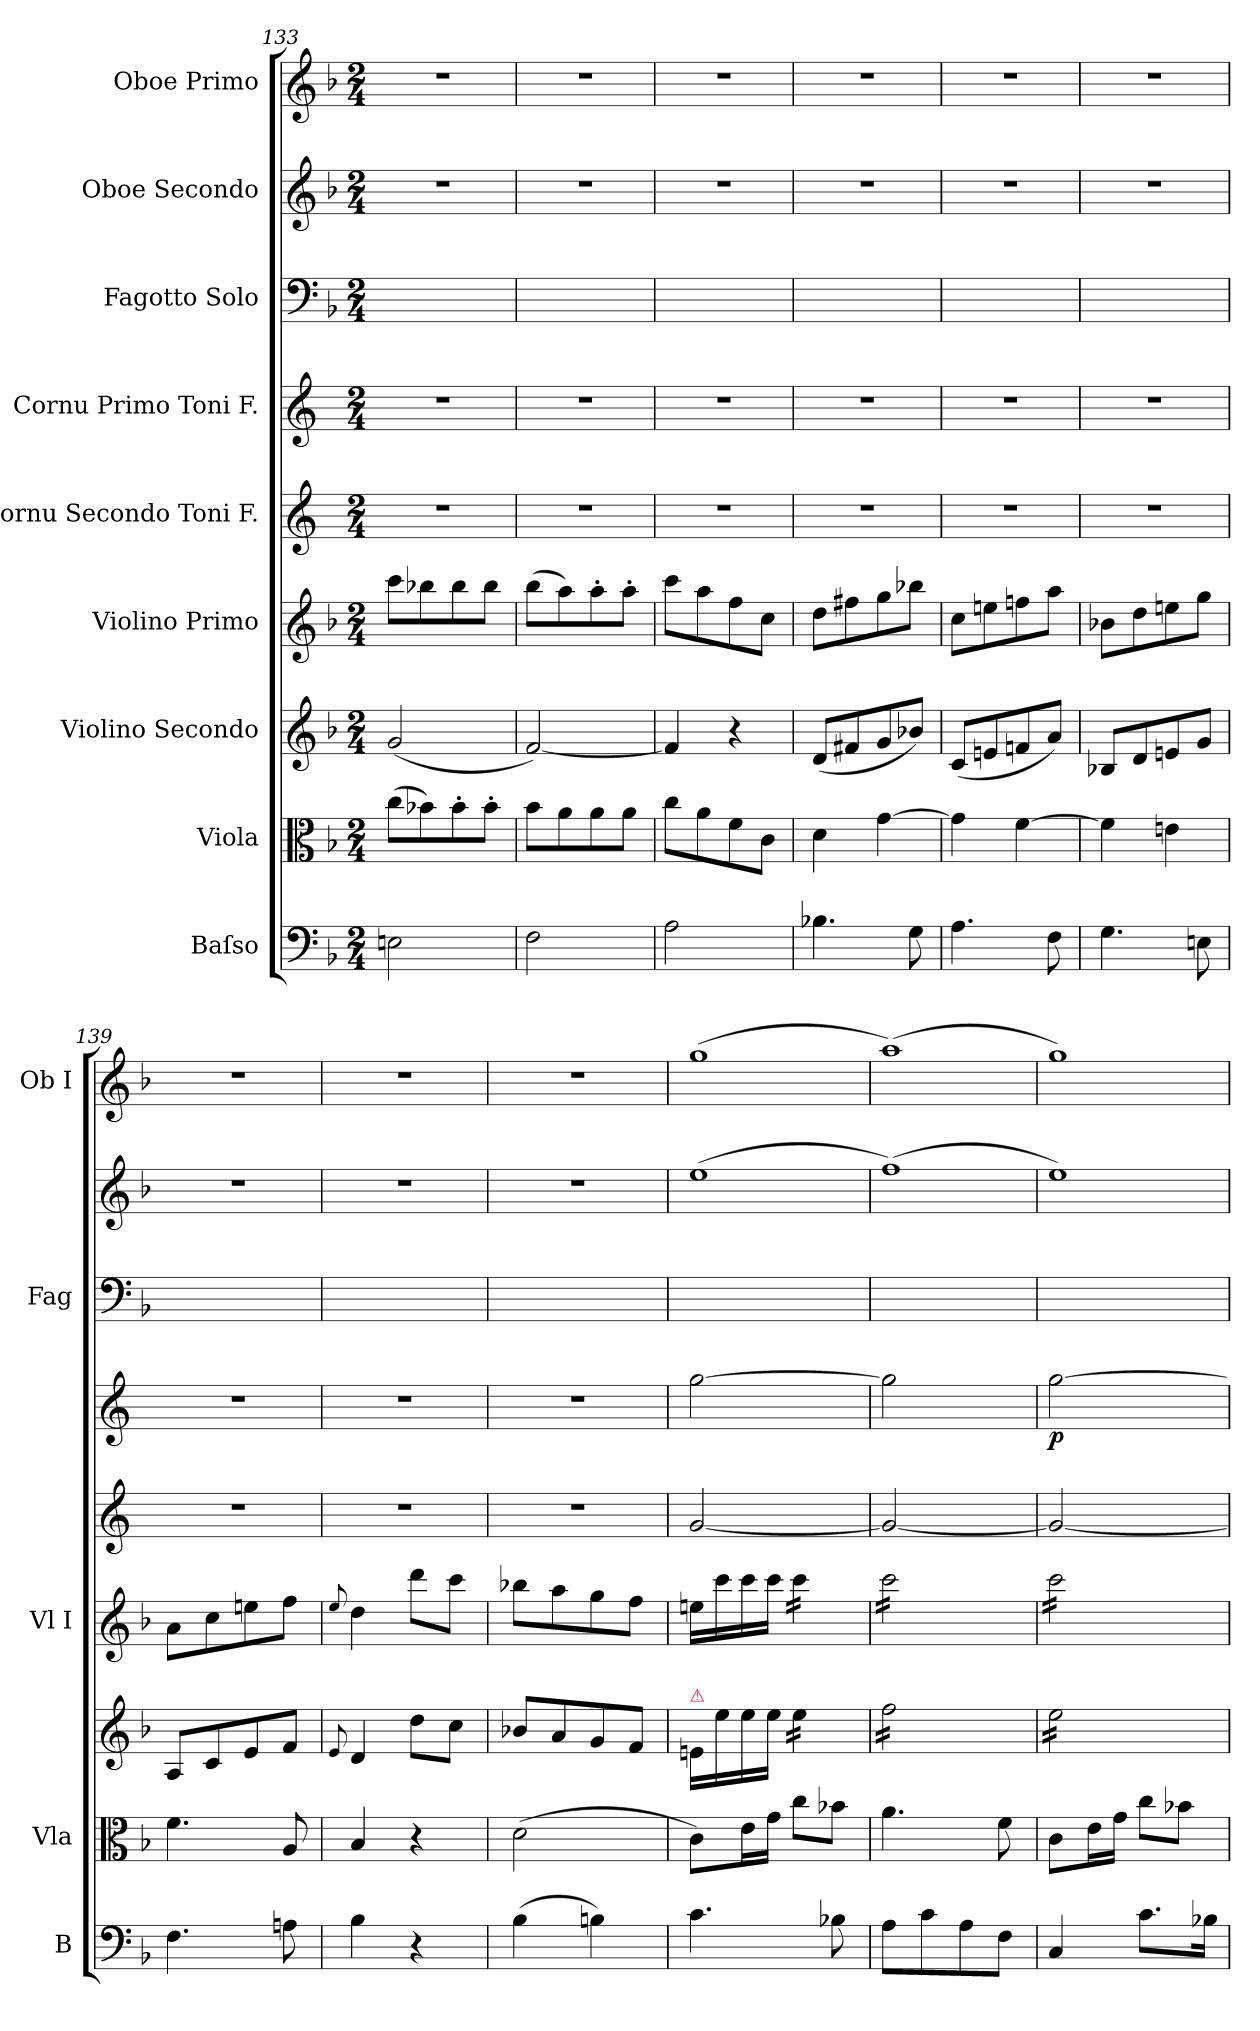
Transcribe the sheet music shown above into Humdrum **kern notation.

**kern	**dynam	**kern	**dynam	**kern	**dynam	**kern	**dynam	**kern	**dynam	**kern	**dynam	**kern	**kern	**kern	**dynam
*part9	*part9	*part8	*part8	*part7	*part7	*part6	*part6	*part5	*part5	*part4	*part4	*part3	*part2	*part1	*part1
*staff9	*staff9	*staff8	*staff8	*staff7	*staff7	*staff6	*staff6	*staff5	*staff5	*staff4	*staff4	*staff3	*staff2	*staff1	*staff1
*I"Baſso	*	*I"Viola	*	*I"Violino Secondo	*	*I"Violino Primo	*	*I"Cornu Secondo Toni F.	*	*I"Cornu Primo Toni F.	*	*I"Fagotto Solo	*I"Oboe Secondo	*I"Oboe Primo	*
*I'B	*	*I'Vla	*	*	*	*I'Vl I	*	*	*	*	*	*I'Fag	*	*I'Ob I	*
*clefF4	*	*clefC3	*	*clefG2	*	*clefG2	*	*clefG2	*	*clefG2	*	*clefF4	*clefG2	*clefG2	*
*	*	*	*	*	*	*	*	*ITrd4c7	*	*ITrd4c7	*	*	*	*	*
*k[b-]	*	*k[b-]	*	*k[b-]	*	*k[b-]	*	*k[b-]	*	*k[b-]	*	*k[b-]	*k[b-]	*k[b-]	*
*F:	*	*F:	*	*F:	*	*F:	*	*	*	*	*	*F:	*F:	*F:	*
*M2/4	*	*M2/4	*	*M2/4	*	*M2/4	*	*M2/4	*	*M2/4	*	*M2/4	*M2/4	*M2/4	*
=133	=133	=133	=133	=133	=133	=133	=133	=133	=133	=133	=133	=133	=133	=133	=133
2En\	.	(8cc\L	.	(2g/	.	8ccc\L	.	2r	.	2r	.	2ryy	2r	2r	.
.	.	8b-X\)	.	.	.	8bb-X\	.	.	.	.	.	.	.	.	.
.	.	8b-'\	.	.	.	8bb-\	.	.	.	.	.	.	.	.	.
.	.	8b-'\J	.	.	.	8bb-\J	.	.	.	.	.	.	.	.	.
=134	=134	=134	=134	=134	=134	=134	=134	=134	=134	=134	=134	=134	=134	=134	=134
2F\	.	8b-\L	.	[2f/)	.	(8bb-\L	.	2r	.	2r	.	2ryy	2r	2r	.
.	.	8a\	.	.	.	8aa\)	.	.	.	.	.	.	.	.	.
.	.	8a\	.	.	.	8aa'\	.	.	.	.	.	.	.	.	.
.	.	8a\J	.	.	.	8aa'\J	.	.	.	.	.	.	.	.	.
=135	=135	=135	=135	=135	=135	=135	=135	=135	=135	=135	=135	=135	=135	=135	=135
2A\	.	8cc\L	.	4f/]	.	8ccc\L	.	2r	.	2r	.	2ryy	2r	2r	.
.	.	8a\	.	.	.	8aa\	.	.	.	.	.	.	.	.	.
.	.	8f\	.	4r	.	8ff\	.	.	.	.	.	.	.	.	.
.	.	8c\J	.	.	.	8cc\J	.	.	.	.	.	.	.	.	.
=136	=136	=136	=136	=136	=136	=136	=136	=136	=136	=136	=136	=136	=136	=136	=136
4.B-X\	.	4d\	.	(8d/L	.	8dd\L	.	2r	.	2r	.	2ryy	2r	2r	.
.	.	.	.	8f#X/	.	8ff#X\	.	.	.	.	.	.	.	.	.
.	.	[4g\	.	8g/	.	8gg\	.	.	.	.	.	.	.	.	.
8G\	.	.	.	8b-X/J)	.	8bb-X\J	.	.	.	.	.	.	.	.	.
=137	=137	=137	=137	=137	=137	=137	=137	=137	=137	=137	=137	=137	=137	=137	=137
4.A\	.	4g\]	.	(8c/L	.	8cc\L	.	2r	.	2r	.	2ryy	2r	2r	.
.	.	.	.	8en/	.	8een\	.	.	.	.	.	.	.	.	.
.	.	[4f\	.	8fn/	.	8ffn\	.	.	.	.	.	.	.	.	.
8F\	.	.	.	8a/J)	.	8aa\J	.	.	.	.	.	.	.	.	.
=138	=138	=138	=138	=138	=138	=138	=138	=138	=138	=138	=138	=138	=138	=138	=138
4.G\	.	4f\]	.	8B-X/L	.	8b-X\L	.	2r	.	2r	.	2ryy	2r	2r	.
.	.	.	.	8d/	.	8dd\	.	.	.	.	.	.	.	.	.
.	.	4en\	.	8en/	.	8een\	.	.	.	.	.	.	.	.	.
8En\	.	.	.	8g/J	.	8gg\J	.	.	.	.	.	.	.	.	.
=139	=139	=139	=139	=139	=139	=139	=139	=139	=139	=139	=139	=139	=139	=139	=139
4.F\	.	4.f\	.	8A/L	.	8a\L	.	2r	.	2r	.	2ryy	2r	2r	.
.	.	.	.	8c/	.	8cc\	.	.	.	.	.	.	.	.	.
.	.	.	.	8e/	.	8een\	.	.	.	.	.	.	.	.	.
8An\	.	8A/	.	8f/J	.	8ff\J	.	.	.	.	.	.	.	.	.
=140	=140	=140	=140	=140	=140	=140	=140	=140	=140	=140	=140	=140	=140	=140	=140
.	.	.	.	8qqe/	.	8qqee/	.	.	.	.	.	.	.	.	.
4B-\	.	4B-/	.	4d/	.	4dd\	.	2r	.	2r	.	2ryy	2r	2r	.
4r	.	4r	.	8dd\L	.	8ddd\L	.	.	.	.	.	.	.	.	.
.	.	.	.	8cc\J	.	8ccc\J	.	.	.	.	.	.	.	.	.
=141	=141	=141	=141	=141	=141	=141	=141	=141	=141	=141	=141	=141	=141	=141	=141
(4B-\	.	(2d\	.	8b-X/L	.	8bb-X\L	.	2r	.	2r	.	2ryy	2r	2r	.
.	.	.	.	8a/	.	8aa\	.	.	.	.	.	.	.	.	.
4Bn\)	.	.	.	8g/	.	8gg\	.	.	.	.	.	.	.	.	.
.	.	.	.	8f/J	.	8ff\J	.	.	.	.	.	.	.	.	.
=142	=142	=142	=142	=142	=142	=142	=142	=142	=142	=142	=142	=142	=142	=142	=142
!	!	!	!	!LO:TX:a:color=crimson:t=⚠	!	!	!	!	!	!	!	!	!	!	!
!	!LO:DY:b	!	!LO:DY:b	!	!LO:DY:b	!	!LO:DY:b	!	!LO:DY:b	!	!	!	!LO:N:vis=1	!LO:N:vis=1	!LO:DY:b
4.c\	for	8c\L)	for	16en/LL	for	16een\LL	for	[2c/	p&colon;	[2cc\	.	2ryy	(<2ee\	(<2gg\	for
.	.	.	.	16ee\	.	16ccc\	.	.	.	.	.	.	.	.	.
.	.	16e\L	.	16ee\	.	16ccc\	.	.	.	.	.	.	.	.	.
.	.	16g\JJ	.	16ee\JJ	.	16ccc\JJ	.	.	.	.	.	.	.	.	.
*	*	*	*	*tremolo	*	*	*	*	*	*	*	*	*	*	*
*	*	*	*	*	*	*tremolo	*	*	*	*	*	*	*	*	*
.	.	8cc\L	.	16ee\LL	.	16ccc\LL	.	.	.	.	.	.	.	.	.
.	.	.	.	16ee\	.	16ccc\	.	.	.	.	.	.	.	.	.
8B-X\	.	8b-X\J	.	16ee\	.	16ccc\	.	.	.	.	.	.	.	.	.
.	.	.	.	16ee\JJ	.	16ccc\JJ	.	.	.	.	.	.	.	.	.
=143	=143	=143	=143	=143	=143	=143	=143	=143	=143	=143	=143	=143	=143	=143	=143
!	!	!	!	!	!	!	!	!	!	!	!	!	!LO:N:vis=1	!LO:N:vis=1	!
8A\L	.	4.a\	.	16ff\LL	.	16ccc\LL	.	2c/_	.	2cc\]	.	2ryy	(<2ff\)	(<2aa\)	.
.	.	.	.	16ff\	.	16ccc\	.	.	.	.	.	.	.	.	.
8c\	.	.	.	16ff\	.	16ccc\	.	.	.	.	.	.	.	.	.
.	.	.	.	16ff\	.	16ccc\	.	.	.	.	.	.	.	.	.
8A\	.	.	.	16ff\	.	16ccc\	.	.	.	.	.	.	.	.	.
.	.	.	.	16ff\	.	16ccc\	.	.	.	.	.	.	.	.	.
8F\J	.	8f\	.	16ff\	.	16ccc\	.	.	.	.	.	.	.	.	.
.	.	.	.	16ff\JJ	.	16ccc\JJ	.	.	.	.	.	.	.	.	.
=144	=144	=144	=144	=144	=144	=144	=144	=144	=144	=144	=144	=144	=144	=144	=144
!	!	!	!	!	!	!	!	!	!	!	!	!	!LO:N:vis=1	!LO:N:vis=1	!
4C/	.	8c\L	.	16ee\LL	.	16ccc\LL	.	2c/_	.	[<2cc\	p	2ryy	2ee\)	2gg\)	.
.	.	.	.	16ee\	.	16ccc\	.	.	.	.	.	.	.	.	.
.	.	16e\L	.	16ee\	.	16ccc\	.	.	.	.	.	.	.	.	.
.	.	16g\JJ	.	16ee\	.	16ccc\	.	.	.	.	.	.	.	.	.
8.c\L	.	8cc\L	.	16ee\	.	16ccc\	.	.	.	.	.	.	.	.	.
.	.	.	.	16ee\	.	16ccc\	.	.	.	.	.	.	.	.	.
.	.	8b-X\J	.	16ee\	.	16ccc\	.	.	.	.	.	.	.	.	.
16B-X\Jk	.	.	.	16ee\JJ	.	16ccc\JJ	.	.	.	.	.	.	.	.	.
*	*	*	*	*	*	*Xtremolo	*	*	*	*	*	*	*	*	*
*	*	*	*	*Xtremolo	*	*	*	*	*	*	*	*	*	*	*
=	=	=	=	=	=	=	=	=	=	=	=	=	=	=	=
*-	*-	*-	*-	*-	*-	*-	*-	*-	*-	*-	*-	*-	*-	*-	*-
